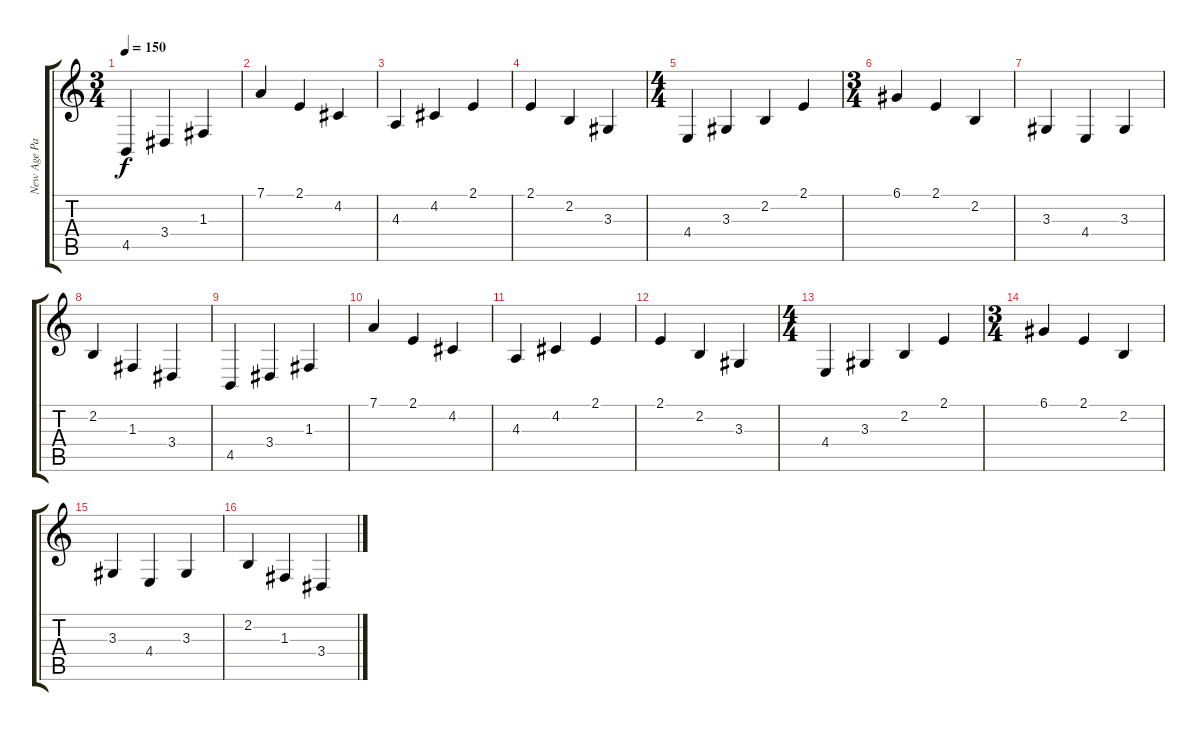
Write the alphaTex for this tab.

\track ("New Age Pad" "New Age Pa") {instrument pad1newage}
\staff {score tabs}
\tuning (D4 A3 F3 C3 G2 D2) {hide}
\ts (3 4)
\tempo 150
\clef g2
\ks c
4.5.4{dy f} 3.4.4 1.3.4 |
7.1.4 2.1.4 4.2.4 |
4.3.4 4.2.4 2.1.4 |
2.1.4 2.2.4 3.3.4 |
\ts (4 4)
4.4.4 3.3.4 2.2.4 2.1.4 |
\ts (3 4)
6.1.4{volume 9} 2.1.4 2.2.4 |
3.3.4 4.4.4 3.3.4 |
2.2.4 1.3.4 3.4.4 |
4.5.4 3.4.4 1.3.4 |
7.1.4 2.1.4 4.2.4 |
4.3.4 4.2.4 2.1.4 |
2.1.4 2.2.4 3.3.4 |
\ts (4 4)
4.4.4 3.3.4 2.2.4 2.1.4 |
\ts (3 4)
6.1.4{volume 9} 2.1.4 2.2.4 |
3.3.4 4.4.4 3.3.4 |
2.2.4 1.3.4 3.4.4
